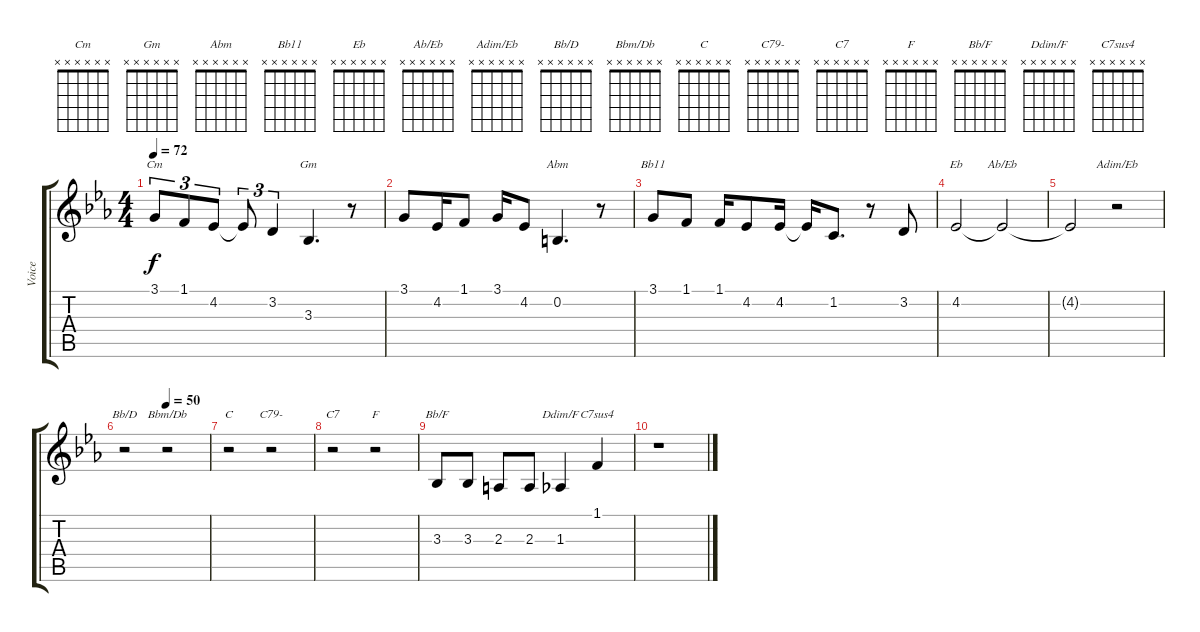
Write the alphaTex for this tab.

\track ("Voice" "Voice") {instrument clarinet}
\staff {score tabs}
\tuning (E4 B3 G3 D3 A2 E2) {hide}
\chord ("Cm" x x x x x x)
\chord ("Gm" x x x x x x)
\chord ("Abm" x x x x x x)
\chord ("Bb11" x x x x x x)
\chord ("Eb" x x x x x x)
\chord ("Ab/Eb" x x x x x x)
\chord ("Adim/Eb" x x x x x x)
\chord ("Bb/D" x x x x x x)
\chord ("Bbm/Db" x x x x x x)
\chord ("C" x x x x x x)
\chord ("C79-" x x x x x x)
\chord ("C7" x x x x x x)
\chord ("F" x x x x x x)
\chord ("Bb/F" x x x x x x)
\chord ("Ddim/F" x x x x x x)
\chord ("C7sus4" x x x x x x)
\ts (4 4)
\tempo 72
\clef g2
\ks eb
3.1.8{tu (3 2) ch "Cm" dy f} 1.1.8{tu (3 2)} 4.2.8{tu (3 2)} 4.2{t}.8{tu (3 2)} 3.2.4{tu (3 2)} 3.3.4{d ch "Gm"} r.8 |
3.1.8 4.2.16 1.1.8 3.1.16 4.2.8 0.2.4{d ch "Abm"} r.8 |
3.1.8{ch "Bb11"} 1.1.8 1.1.16 4.2.8 4.2.16 4.2{t}.16 1.2.8{d} r.8 3.2.8 |
4.2.2{ch "Eb"} 4.2{t}.2{ch "Ab/Eb"} |
4.2{t}.2 r.2{ch "Adim/Eb"} |
\tempo (50 0.5)
r.2{ch "Bb/D"} r.2{ch "Bbm/Db"} |
r.2{ch "C"} r.2{ch "C79-"} |
r.2{ch "C7"} r.2{ch "F"} |
3.3.8{ch "Bb/F"} 3.3.8 2.3.8 2.3.8 1.3.4{ch "Ddim/F"} 1.1.4{ch "C7sus4"} |
r.1
